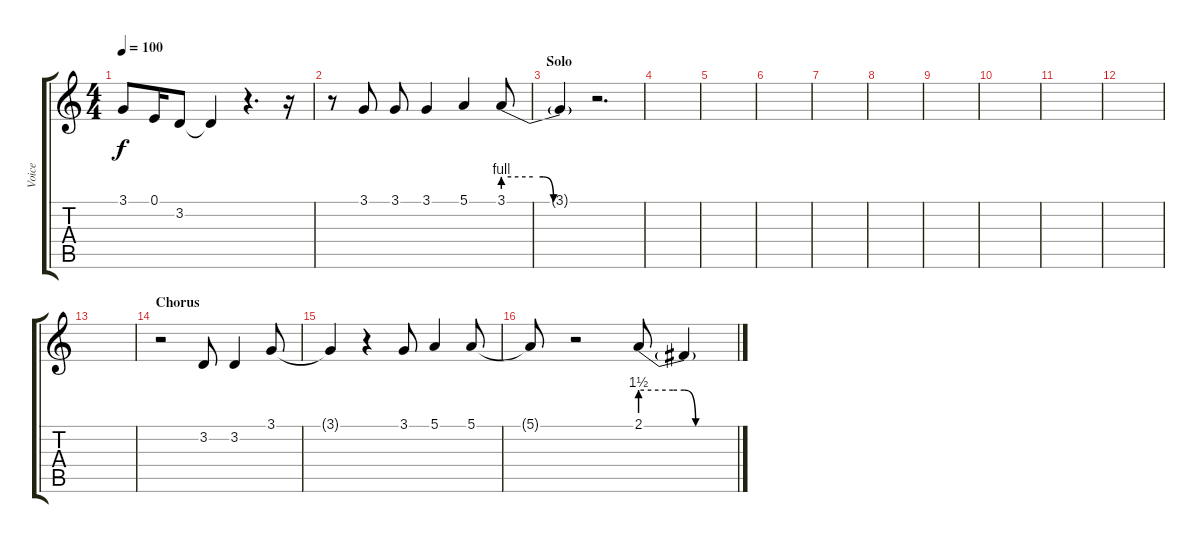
\track ("Voice" "Voice") {instrument oboe}
\staff {score tabs}
\tuning (E4 B3 G3 D3 A2 E2) {hide}
\ts (4 4)
\tempo 100
\clef g2
\ks c
3.1{t}.8{dy f} 0.1.16 3.2.8 3.2{t}.4 r.4{d} r.16 |
r.8 3.1.8 3.1.8 3.1.4 5.1.4 3.1{be (custom 0 4 20 4 27 4 34 0 40 0 60 0)}.8 |
\section ("" "Solo")
3.1{t}.4 r.2{d} |
|
|
|
|
|
|
|
|
|
|
\section ("" "Chorus")
r.2 3.2.8 3.2.4 3.1.8 |
3.1{t}.4 r.4 3.1.8 5.1.4 5.1.8 |
5.1{t}.8 r.2 2.1{be (custom 0 6 20 6 27 6 34 0 40 0 60 0)}.8 2.1{t}.4
